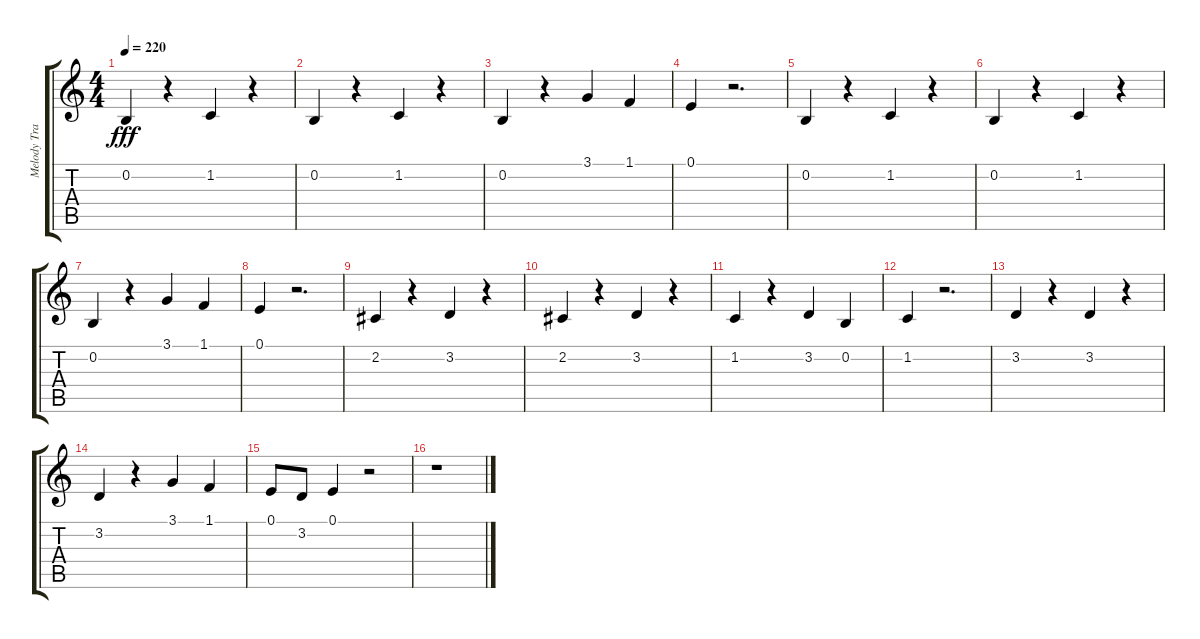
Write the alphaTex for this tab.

\track ("Melody Track" "Melody Tra") {instrument englishhorn}
\staff {score tabs}
\tuning (E4 B3 G3 D3 A2 E2) {hide}
\ts (4 4)
\tempo 220
\clef g2
\ks c
0.2.4{dy fff} r.4 1.2.4 r.4 |
0.2.4 r.4 1.2.4 r.4 |
0.2.4 r.4 3.1.4 1.1.4 |
0.1.4 r.2{d} |
0.2.4 r.4 1.2.4 r.4 |
0.2.4 r.4 1.2.4 r.4 |
0.2.4 r.4 3.1.4 1.1.4 |
0.1.4 r.2{d} |
2.2.4 r.4 3.2.4 r.4 |
2.2.4 r.4 3.2.4 r.4 |
1.2.4 r.4 3.2.4 0.2.4 |
1.2.4 r.2{d} |
3.2.4 r.4 3.2.4 r.4 |
3.2.4 r.4 3.1.4 1.1.4 |
0.1.8 3.2.8 0.1.4 r.2 |
r.1
